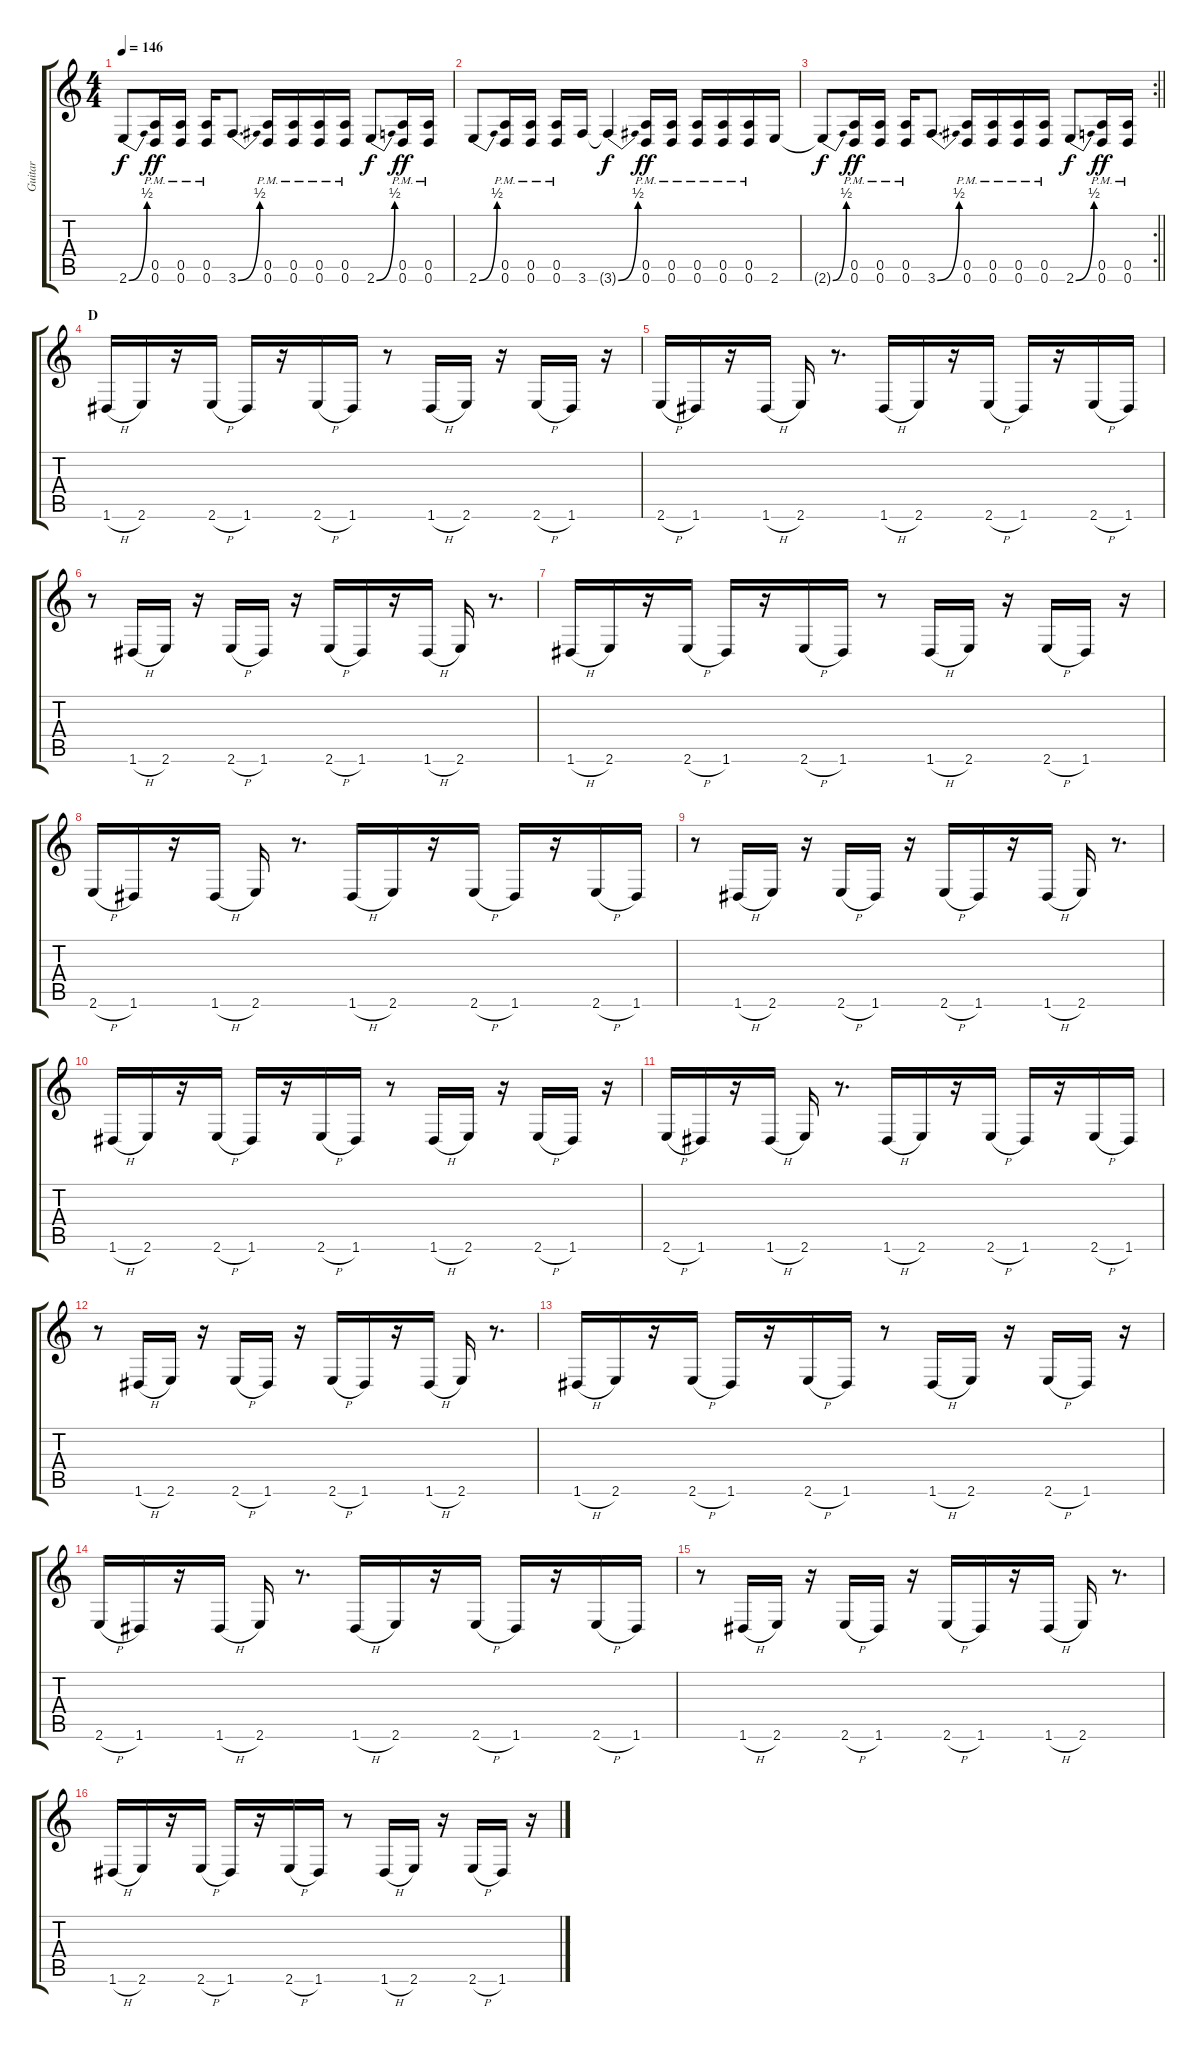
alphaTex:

\track ("Guitar" "Guitar") {instrument distortionguitar}
\staff {score tabs}
\tuning (E4 B3 G3 D3 A2 D2) {hide}
\ts (4 4)
\tempo 146
\clef g2
\ks c
2.6{be (bend 0 0 60 2) t}.8{dy f} (0.5{pm} 0.6{pm}).16{dy ff} (0.5{pm} 0.6{pm}).16 (0.5{pm} 0.6{pm}).16 3.6{be (bend 0 0 60 2)}.8{d} (0.5{pm} 0.6{pm}).16 (0.5{pm} 0.6{pm}).16 (0.5{pm} 0.6{pm}).16 (0.5{pm} 0.6{pm}).16 2.6{be (bend 0 0 60 2)}.8{dy f} (0.5{pm} 0.6{pm}).16{dy ff} (0.5{pm} 0.6{pm}).16 |
2.6{be (bend 0 0 60 2)}.8 (0.5{pm} 0.6{pm}).16 (0.5{pm} 0.6{pm}).16 (0.5{pm} 0.6{pm}).16 3.6.16 3.6{be (bend 0 0 60 2) t}.4{dy f} (0.5{pm} 0.6{pm}).16{dy ff} (0.5{pm} 0.6{pm}).16 (0.5{pm} 0.6{pm}).16 (0.5{pm} 0.6{pm}).16 (0.5{pm} 0.6{pm}).16 2.6.16 |
\rc 2
\barLineRight lightlight
2.6{be (bend 0 0 60 2) t}.8{dy f} (0.5{pm} 0.6{pm}).16{dy ff} (0.5{pm} 0.6{pm}).16 (0.5{pm} 0.6{pm}).16 3.6{be (bend 0 0 60 2)}.8{d} (0.5{pm} 0.6{pm}).16 (0.5{pm} 0.6{pm}).16 (0.5{pm} 0.6{pm}).16 (0.5{pm} 0.6{pm}).16 2.6{be (bend 0 0 60 2)}.8{dy f} (0.5{pm} 0.6{pm}).16{dy ff} (0.5{pm} 0.6{pm}).16 |
\section ("" "D")
1.6{h}.16 2.6.16 r.16 2.6{h}.16 1.6.16 r.16 2.6{h}.16 1.6.16 r.8 1.6{h}.16 2.6.16 r.16 2.6{h}.16 1.6.16 r.16 |
2.6{h}.16 1.6.16 r.16 1.6{h}.16 2.6.16 r.8{d} 1.6{h}.16 2.6.16 r.16 2.6{h}.16 1.6.16 r.16 2.6{h}.16 1.6.16 |
r.8 1.6{h}.16 2.6.16 r.16 2.6{h}.16 1.6.16 r.16 2.6{h}.16 1.6.16 r.16 1.6{h}.16 2.6.16 r.8{d} |
1.6{h}.16 2.6.16 r.16 2.6{h}.16 1.6.16 r.16 2.6{h}.16 1.6.16 r.8 1.6{h}.16 2.6.16 r.16 2.6{h}.16 1.6.16 r.16 |
2.6{h}.16 1.6.16 r.16 1.6{h}.16 2.6.16 r.8{d} 1.6{h}.16 2.6.16 r.16 2.6{h}.16 1.6.16 r.16 2.6{h}.16 1.6.16 |
r.8 1.6{h}.16 2.6.16 r.16 2.6{h}.16 1.6.16 r.16 2.6{h}.16 1.6.16 r.16 1.6{h}.16 2.6.16 r.8{d} |
1.6{h}.16 2.6.16 r.16 2.6{h}.16 1.6.16 r.16 2.6{h}.16 1.6.16 r.8 1.6{h}.16 2.6.16 r.16 2.6{h}.16 1.6.16 r.16 |
2.6{h}.16 1.6.16 r.16 1.6{h}.16 2.6.16 r.8{d} 1.6{h}.16 2.6.16 r.16 2.6{h}.16 1.6.16 r.16 2.6{h}.16 1.6.16 |
r.8 1.6{h}.16 2.6.16 r.16 2.6{h}.16 1.6.16 r.16 2.6{h}.16 1.6.16 r.16 1.6{h}.16 2.6.16 r.8{d} |
1.6{h}.16 2.6.16 r.16 2.6{h}.16 1.6.16 r.16 2.6{h}.16 1.6.16 r.8 1.6{h}.16 2.6.16 r.16 2.6{h}.16 1.6.16 r.16 |
2.6{h}.16 1.6.16 r.16 1.6{h}.16 2.6.16 r.8{d} 1.6{h}.16 2.6.16 r.16 2.6{h}.16 1.6.16 r.16 2.6{h}.16 1.6.16 |
r.8 1.6{h}.16 2.6.16 r.16 2.6{h}.16 1.6.16 r.16 2.6{h}.16 1.6.16 r.16 1.6{h}.16 2.6.16 r.8{d} |
1.6{h}.16 2.6.16 r.16 2.6{h}.16 1.6.16 r.16 2.6{h}.16 1.6.16 r.8 1.6{h}.16 2.6.16 r.16 2.6{h}.16 1.6.16 r.16
